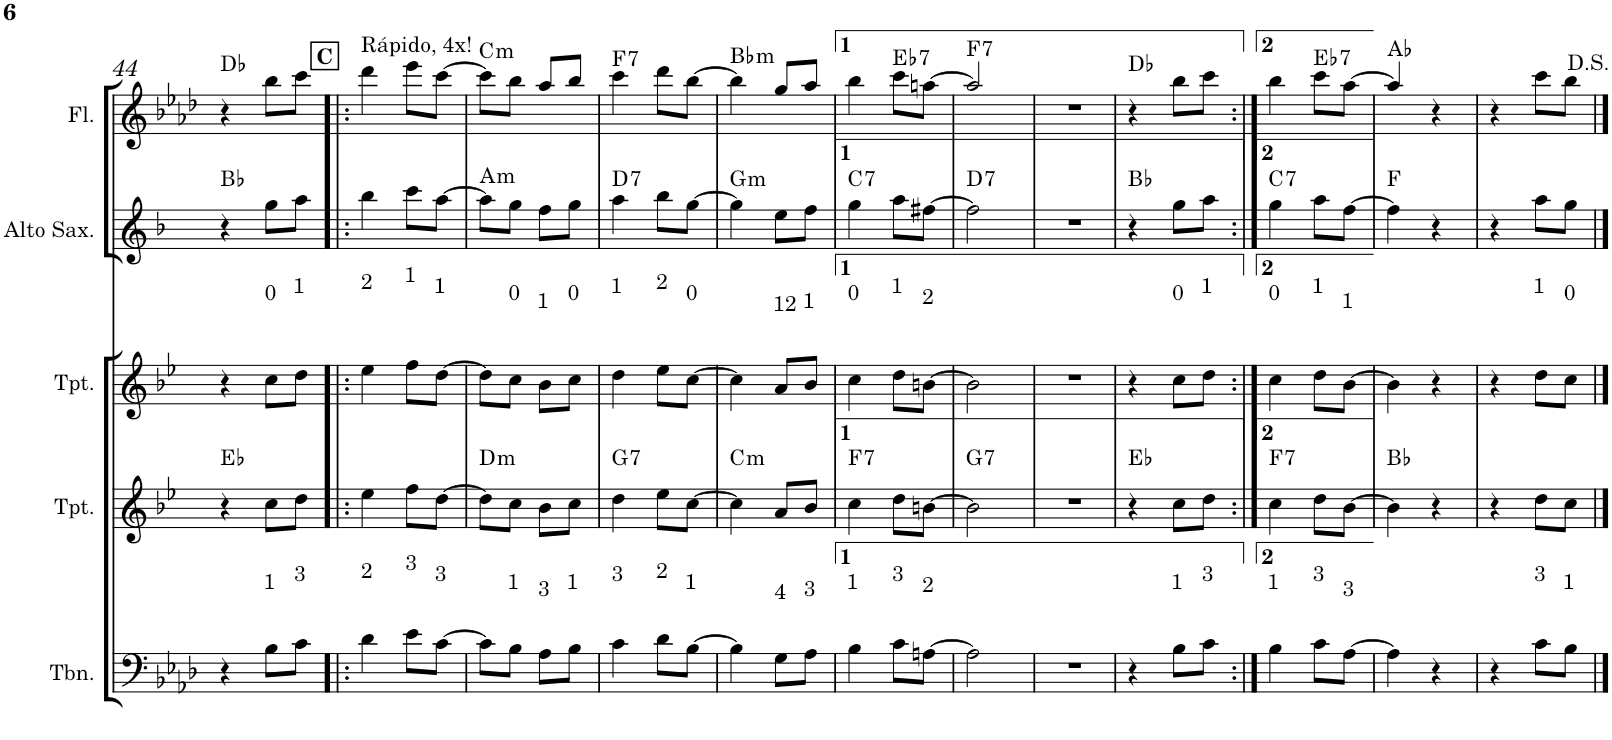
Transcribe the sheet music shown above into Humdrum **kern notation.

**kern	**kern	**harte	**kern	**kern	**harte	**kern	**harte
*part5	*part4	*part4	*part3	*part2	*part2	*part1	*part1
*staff5	*staff4	*	*staff3	*staff2	*	*staff1	*
*I"C clavF	*I"Bb	*	*I"Bb - Pirata	*I"Eb	*	*I"C clavG	*
!!LO:PB:g=z
*clefF4	*clefG2	*	*clefG2	*clefG2	*	*clefG2	*
*	*Trd1c2	*	*Trd1c2	*Trd5c9	*	*	*
*k[b-e-a-d-]	*k[b-e-]	*	*k[b-e-]	*k[b-]	*	*k[b-e-a-d-]	*
*A-:	*B-:	*	*B-:	*F:	*	*A-:	*
*M2/4	*M2/4	*	*M2/4	*M2/4	*	*M2/4	*
=44	=44	=44	=44	=44	=44	=44	=44
4r	4r	Eb:maj	4r	4r	Bb:maj	4r	Db:maj
!	!	!	!LO:TX:a:t=0	!	!	!	!
!LO:TX:a:t=1	!	!	!	!	!	!	!
8B-\L	8cc\L	.	8cc\L	8gg\L	.	8bb-\L	.
!	!	!	!LO:TX:a:t=1	!	!	!	!
!LO:TX:a:t=3	!	!	!	!	!	!	!
8c\J	8dd\J	.	8dd\J	8aa\J	.	8ccc\J	.
!!LO:REH:place=s1:a:B:cj:t=C
=45!|:	=45!|:	=45!|:	=45!|:	=45!|:	=45!|:	=45!|:	=45!|:
!	!	!	!	!	!	!LO:TX:a:t=Rápido, 4x!	!
!	!	!	!LO:TX:a:t=2	!	!	!	!
!LO:TX:a:t=2	!	!	!	!	!	!	!
4d-\	4ee-\	.	4ee-\	4bb-\	.	4ddd-\	.
!	!	!	!LO:TX:a:t=1	!	!	!	!
!LO:TX:a:t=3	!	!	!	!	!	!	!
8e-\L	8ff\L	.	8ff\L	8ccc\L	.	8eee-\L	.
!	!	!	!LO:TX:a:t=1	!	!	!	!
!LO:TX:a:t=3	!	!	!	!	!	!	!
[>8c\J	[>8dd\J	.	[>8dd\J	[>8aa\J	.	[>8ccc\J	.
=46	=46	=46	=46	=46	=46	=46	=46
!	!	!LO:H:kt=m	!	!	!LO:H:kt=m	!	!LO:H:kt=m
8c\L]	8dd\L]	D:min	8dd\L]	8aa\L]	A:min	8ccc\L]	C:min
!	!	!	!LO:TX:a:t=0	!	!	!	!
!LO:TX:a:t=1	!	!	!	!	!	!	!
8B-\J	8cc\J	.	8cc\J	8gg\J	.	8bb-\J	.
!	!	!	!LO:TX:a:t=1	!	!	!	!
!LO:TX:a:t=3	!	!	!	!	!	!	!
8A-\L	8b-\L	.	8b-\L	8ff\L	.	8aa-/L	.
!	!	!	!LO:TX:a:t=0	!	!	!	!
!LO:TX:a:t=1	!	!	!	!	!	!	!
8B-\J	8cc\J	.	8cc\J	8gg\J	.	8bb-/J	.
=47	=47	=47	=47	=47	=47	=47	=47
!	!	!	!LO:TX:a:t=1	!	!	!	!
!LO:TX:a:t=3	!	!LO:H:kt=7	!	!	!LO:H:kt=7	!	!LO:H:kt=7
4c\	4dd\	G:7	4dd\	4aa\	D:7	4ccc\	F:7
!	!	!	!LO:TX:a:t=2	!	!	!	!
!LO:TX:a:t=2	!	!	!	!	!	!	!
8d-\L	8ee-\L	.	8ee-\L	8bb-\L	.	8ddd-\L	.
!	!	!	!LO:TX:a:t=0	!	!	!	!
!LO:TX:a:t=1	!	!	!	!	!	!	!
[>8B-\J	[>8cc\J	.	[>8cc\J	[>8gg\J	.	[>8bb-\J	.
=48	=48	=48	=48	=48	=48	=48	=48
!	!	!LO:H:kt=m	!	!	!LO:H:kt=m	!	!LO:H:kt=m
4B-\]	4cc\]	C:min	4cc\]	4gg\]	G:min	4bb-\]	Bb:min
!	!	!	!LO:TX:a:t=12	!	!	!	!
!LO:TX:a:t=4	!	!	!	!	!	!	!
8G\L	8a/L	.	8a/L	8ee\L	.	8gg/L	.
!	!	!	!LO:TX:a:t=1	!	!	!	!
!LO:TX:a:t=3	!	!	!	!	!	!	!
8A-\J	8b-/J	.	8b-/J	8ff\J	.	8aa-/J	.
=49	=49	=49	=49	=49	=49	=49	=49
!	!	!	!LO:TX:a:t=0	!	!	!	!
!LO:TX:a:t=1	!	!LO:H:kt=7	!	!	!LO:H:kt=7	!	!
4B-\	4cc\	F:7	4cc\	4gg\	C:7	4bb-\	.
!	!	!	!LO:TX:a:t=1	!	!	!	!
!LO:TX:a:t=3	!	!	!	!	!	!	!LO:H:kt=7
8c\L	8dd\L	.	8dd\L	8aa\L	.	8ccc\L	Eb:7
!	!	!	!LO:TX:a:t=2	!	!	!	!
!LO:TX:a:t=2	!	!	!	!	!	!	!
[>8An\J	[>8bn\J	.	[>8bn\J	[>8ff#X\J	.	[>8aan\J	.
=50	=50	=50	=50	=50	=50	=50	=50
!	!	!LO:H:kt=7	!	!	!LO:H:kt=7	!	!LO:H:kt=7
2A\]	2b\]	G:7	2b\]	2ff#\]	D:7	2aa/]	F:7
=51	=51	=51	=51	=51	=51	=51	=51
2r	2r	.	2r	2r	.	2r	.
=52	=52	=52	=52	=52	=52	=52	=52
4r	4r	Eb:maj	4r	4r	Bb:maj	4r	Db:maj
!	!	!	!LO:TX:a:t=0	!	!	!	!
!LO:TX:a:t=1	!	!	!	!	!	!	!
8B-\L	8cc\L	.	8cc\L	8gg\L	.	8bb-\L	.
!	!	!	!LO:TX:a:t=1	!	!	!	!
!LO:TX:a:t=3	!	!	!	!	!	!	!
8c\J	8dd\J	.	8dd\J	8aa\J	.	8ccc\J	.
=53:|!	=53:|!	=53:|!	=53:|!	=53:|!	=53:|!	=53:|!	=53:|!
!	!	!	!LO:TX:a:t=0	!	!	!	!
!LO:TX:a:t=1	!	!LO:H:kt=7	!	!	!LO:H:kt=7	!	!
4B-\	4cc\	F:7	4cc\	4gg\	C:7	4bb-\	.
!	!	!	!LO:TX:a:t=1	!	!	!	!
!LO:TX:a:t=3	!	!	!	!	!	!	!LO:H:kt=7
8c\L	8dd\L	.	8dd\L	8aa\L	.	8ccc\L	Eb:7
!	!	!	!LO:TX:a:t=1	!	!	!	!
!LO:TX:a:t=3	!	!	!	!	!	!	!
[>8A-\J	[>8b-\J	.	[>8b-\J	[>8ff\J	.	[>8aa-\J	.
=54	=54	=54	=54	=54	=54	=54	=54
4A-\]	4b-\]	Bb:maj	4b-\]	4ff\]	F:maj	4aa-/]	Ab:maj
4r	4r	.	4r	4r	.	4r	.
=55	=55	=55	=55	=55	=55	=55	=55
4r	4r	.	4r	4r	.	4r	.
!	!	!	!LO:TX:a:t=1	!	!	!	!
!LO:TX:a:t=3	!	!	!	!	!	!	!
8c\L	8dd\L	.	8dd\L	8aa\L	.	8ccc\L	.
!	!	!	!LO:TX:a:t=0	!	!	!	!
!LO:TX:a:t=1	!	!	!	!	!	!	!
8B-\J	8cc\J	.	8cc\J	8gg\J	.	8bb-\J	.
==	==	==	==	==	==	==	==
*-	*-	*-	*-	*-	*-	*-	*-
